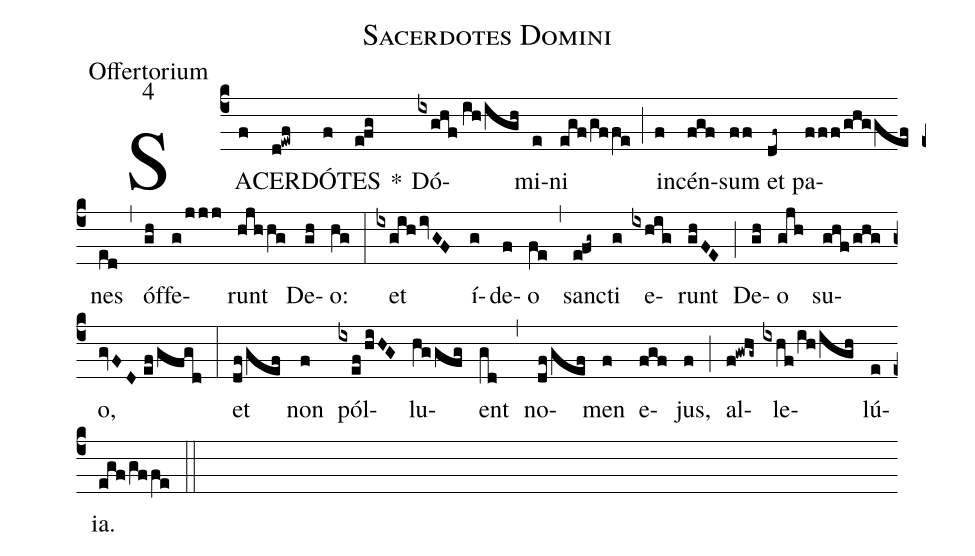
name:Sacerdotes Domini;
office-part:Offertorium;
mode:4;
%%
(c4) SA(f)CER(d!ewf)DÓ(f)TES(e!fg) *() Dó(ixghf//ih/igh)mi(e)ni(egf/gffe) (;) in(f)cén(fgf)sum(ff) et(df~) pa(fff/ghg/gef)nes(ed) (,) óf(gh)fe(g/jjj)runt(hjh/hg) De(gh)o:(hg) (:) et(ixgih/ivGF) í(g)de(f)o(fe) (,) sanc(e!fg~)ti(g) e(ixhig)runt(ghFE) (;) De(gh)o(gjh) su(ghf/ghg)o,(gvFD//ef/gfgd) (:) et(df/gef) non(f) pól(ixef/hiHG)lu(hg/gfg)ent(gd) (,) no(df/gef)men(f) e(fgf)jus,(f) (;) al(f!gwhg~)le(ixhf/ih/igh)lú(e)ia.(egf/gf/fe) (::)
